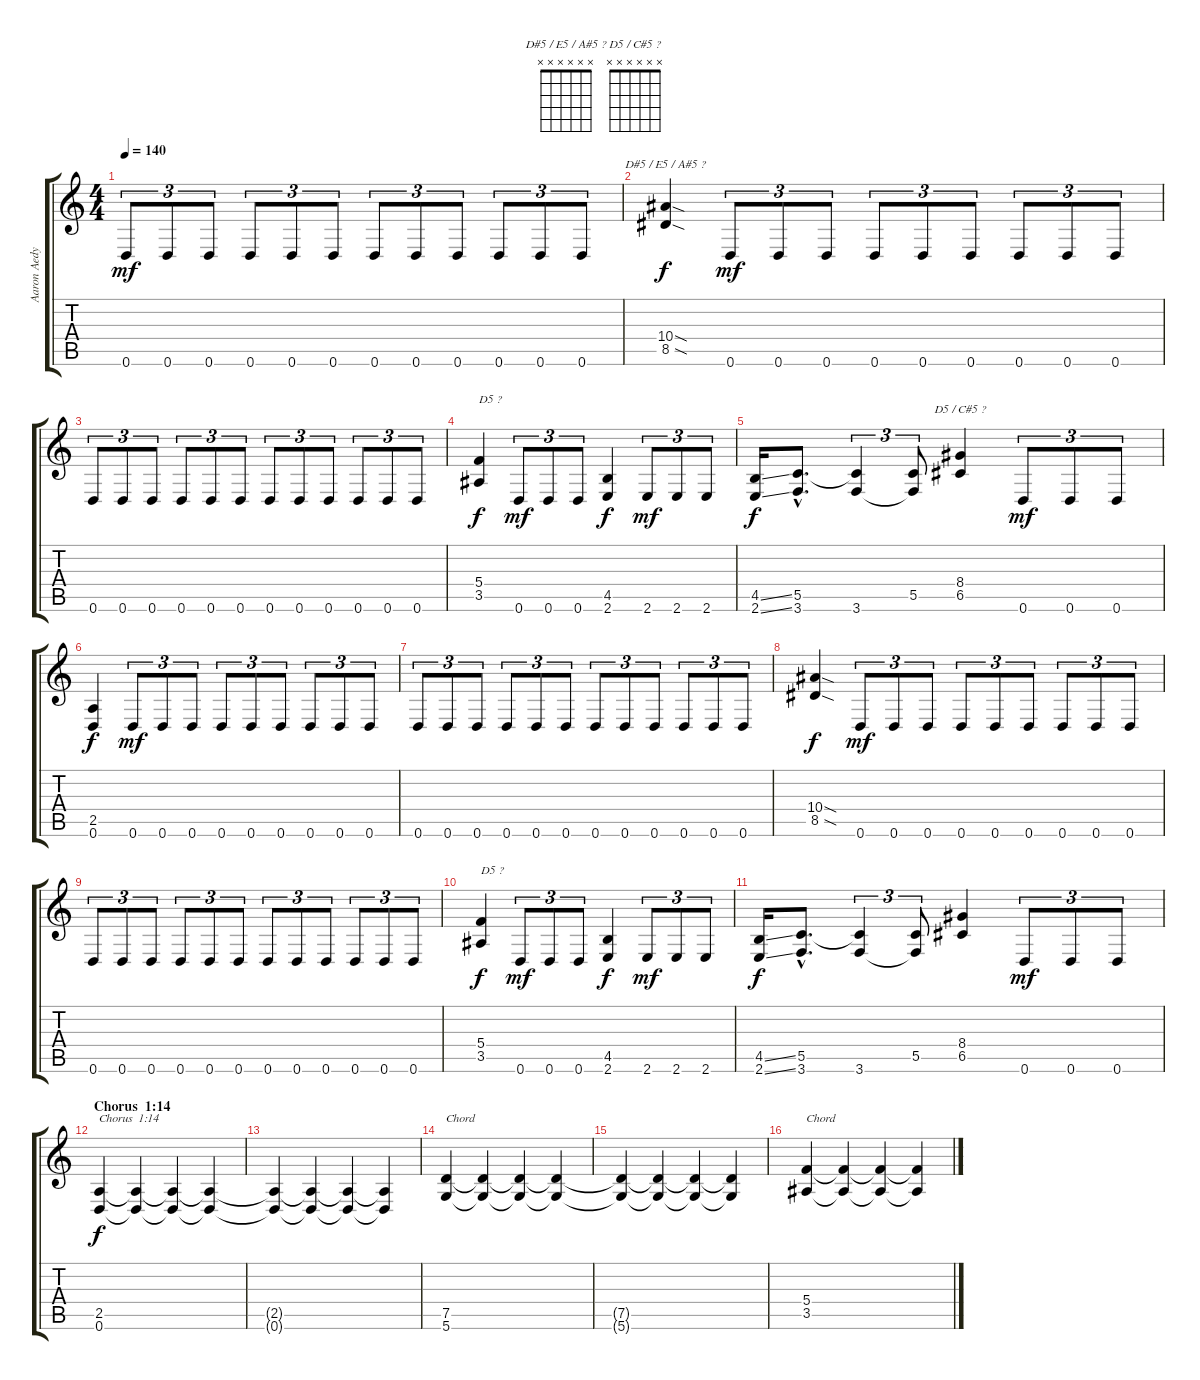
\track ("Aaron Aedy" "Aaron Aedy") {instrument overdrivenguitar}
\staff {score tabs}
\tuning (D4 A3 F3 C3 G2 D2) {hide}
\chord ("D#5 / E5 / A#5 ?" x x x x x x)
\chord ("D5 / C#5 ?" x x x x x x)
\ts (4 4)
\tempo 140
\clef g2
\ks c
0.6.8{tu (3 2) dy mf} 0.6.8{tu (3 2)} 0.6.8{tu (3 2)} 0.6.8{tu (3 2)} 0.6.8{tu (3 2)} 0.6.8{tu (3 2)} 0.6.8{tu (3 2)} 0.6.8{tu (3 2)} 0.6.8{tu (3 2)} 0.6.8{tu (3 2)} 0.6.8{tu (3 2)} 0.6.8{tu (3 2)} |
(10.4{sod} 8.5{sod}).4{ch "D#5 / E5 / A#5 ?" dy f} 0.6.8{tu (3 2) dy mf} 0.6.8{tu (3 2)} 0.6.8{tu (3 2)} 0.6.8{tu (3 2)} 0.6.8{tu (3 2)} 0.6.8{tu (3 2)} 0.6.8{tu (3 2)} 0.6.8{tu (3 2)} 0.6.8{tu (3 2)} |
0.6.8{tu (3 2)} 0.6.8{tu (3 2)} 0.6.8{tu (3 2)} 0.6.8{tu (3 2)} 0.6.8{tu (3 2)} 0.6.8{tu (3 2)} 0.6.8{tu (3 2)} 0.6.8{tu (3 2)} 0.6.8{tu (3 2)} 0.6.8{tu (3 2)} 0.6.8{tu (3 2)} 0.6.8{tu (3 2)} |
(5.4 3.5).4{txt "D5 ?" dy f} 0.6.8{tu (3 2) dy mf} 0.6.8{tu (3 2)} 0.6.8{tu (3 2)} (4.5 2.6).4{dy f} 2.6.8{tu (3 2) dy mf} 2.6.8{tu (3 2)} 2.6.8{tu (3 2)} |
(4.5{ss} 2.6{ss}).16{dy f} (5.5{hac} 3.6{hac}).8{d} (5.5{t} 3.6).4{tu (3 2)} (5.5 3.6{t}).8{tu (3 2)} (8.4 6.5).4{ch "D5 / C#5 ?"} 0.6.8{tu (3 2) dy mf} 0.6.8{tu (3 2)} 0.6.8{tu (3 2)} |
(2.5 0.6).4{dy f} 0.6.8{tu (3 2) dy mf} 0.6.8{tu (3 2)} 0.6.8{tu (3 2)} 0.6.8{tu (3 2)} 0.6.8{tu (3 2)} 0.6.8{tu (3 2)} 0.6.8{tu (3 2)} 0.6.8{tu (3 2)} 0.6.8{tu (3 2)} |
0.6.8{tu (3 2)} 0.6.8{tu (3 2)} 0.6.8{tu (3 2)} 0.6.8{tu (3 2)} 0.6.8{tu (3 2)} 0.6.8{tu (3 2)} 0.6.8{tu (3 2)} 0.6.8{tu (3 2)} 0.6.8{tu (3 2)} 0.6.8{tu (3 2)} 0.6.8{tu (3 2)} 0.6.8{tu (3 2)} |
(10.4{sod} 8.5{sod}).4{dy f} 0.6.8{tu (3 2) dy mf} 0.6.8{tu (3 2)} 0.6.8{tu (3 2)} 0.6.8{tu (3 2)} 0.6.8{tu (3 2)} 0.6.8{tu (3 2)} 0.6.8{tu (3 2)} 0.6.8{tu (3 2)} 0.6.8{tu (3 2)} |
0.6.8{tu (3 2)} 0.6.8{tu (3 2)} 0.6.8{tu (3 2)} 0.6.8{tu (3 2)} 0.6.8{tu (3 2)} 0.6.8{tu (3 2)} 0.6.8{tu (3 2)} 0.6.8{tu (3 2)} 0.6.8{tu (3 2)} 0.6.8{tu (3 2)} 0.6.8{tu (3 2)} 0.6.8{tu (3 2)} |
(5.4 3.5).4{txt "D5 ?" dy f} 0.6.8{tu (3 2) dy mf} 0.6.8{tu (3 2)} 0.6.8{tu (3 2)} (4.5 2.6).4{dy f} 2.6.8{tu (3 2) dy mf} 2.6.8{tu (3 2)} 2.6.8{tu (3 2)} |
(4.5{ss} 2.6{ss}).16{dy f} (5.5{hac} 3.6{hac}).8{d} (5.5{t} 3.6).4{tu (3 2)} (5.5 3.6{t}).8{tu (3 2)} (8.4 6.5).4 0.6.8{tu (3 2) dy mf} 0.6.8{tu (3 2)} 0.6.8{tu (3 2)} |
\section ("" "Chorus  1:14")
(2.5 0.6).4{txt "Chorus  1:14" dy f} (2.5{t} 0.6{t}).4 (2.5{t} 0.6{t}).4 (2.5{t} 0.6{t}).4 |
(2.5{t} 0.6{t}).4 (2.5{t} 0.6{t}).4 (2.5{t} 0.6{t}).4 (2.5{t} 0.6{t}).4 |
(7.5 5.6).4{txt "Chord"} (7.5{t} 5.6{t}).4 (7.5{t} 5.6{t}).4 (7.5{t} 5.6{t}).4 |
(7.5{t} 5.6{t}).4 (7.5{t} 5.6{t}).4 (7.5{t} 5.6{t}).4 (7.5{t} 5.6{t}).4 |
(5.4 3.5).4{txt "Chord"} (5.4{t} 3.5{t}).4 (5.4{t} 3.5{t}).4 (5.4{t} 3.5{t}).4
